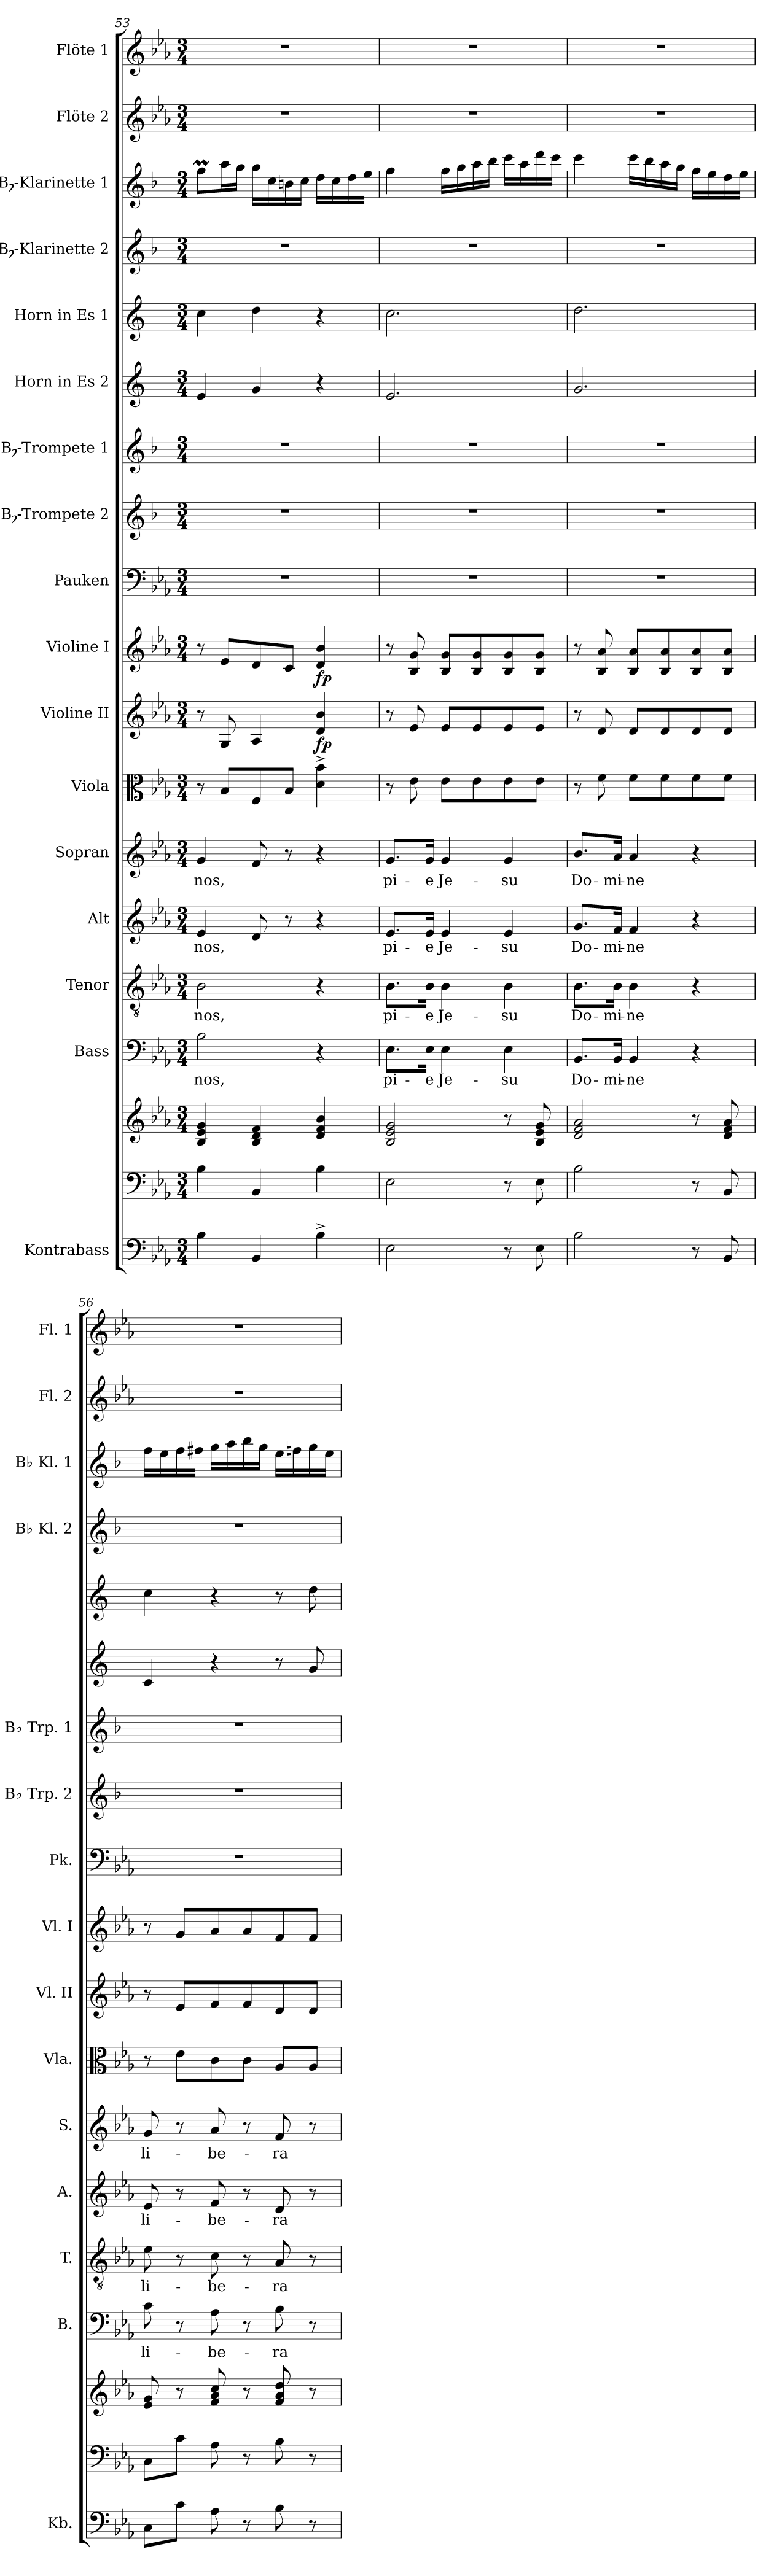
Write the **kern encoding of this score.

**kern	**kern	**kern	**kern	**text	**kern	**text	**kern	**text	**kern	**text	**kern	**kern	**dynam	**kern	**dynam	**kern	**kern	**kern	**kern	**kern	**kern	**kern	**kern	**kern
*part18	*part17	*part17	*part16	*part16	*part15	*part15	*part14	*part14	*part13	*part13	*part12	*part11	*part11	*part10	*part10	*part9	*part8	*part7	*part6	*part5	*part4	*part3	*part2	*part1
*staff19	*staff18	*staff17	*staff16	*staff16	*staff15	*staff15	*staff14	*staff14	*staff13	*staff13	*staff12	*staff11	*staff11	*staff10	*staff10	*staff9	*staff8	*staff7	*staff6	*staff5	*staff4	*staff3	*staff2	*staff1
*I"Kontrabass	*	*	*I"Bass	*	*I"Tenor	*	*I"Alt	*	*I"Sopran	*	*I"Viola	*I"Violine II	*	*I"Violine I	*	*I"Pauken	*I"Bb-Trompete 2	*I"Bb-Trompete 1	*I"Horn in Es 2	*I"Horn in Es 1	*I"Bb-Klarinette 2	*I"Bb-Klarinette 1	*I"Flöte 2	*I"Flöte 1
*I'Kb.	*	*	*I'B.	*	*I'T.	*	*I'A.	*	*I'S.	*	*I'Vla.	*I'Vl. II	*	*I'Vl. I	*	*I'Pk.	*I'Bb Trp. 2	*I'Bb Trp. 1	*	*	*I'Bb Kl. 2	*I'Bb Kl. 1	*I'Fl. 2	*I'Fl. 1
*clefF4	*clefF4	*clefG2	*clefF4	*	*clefGv2	*	*clefG2	*	*clefG2	*	*clefC3	*clefG2	*	*clefG2	*	*clefF4	*clefG2	*clefG2	*clefG2	*clefG2	*clefG2	*clefG2	*clefG2	*clefG2
*ITrd7c12	*	*	*	*	*	*	*	*	*	*	*	*	*	*	*	*	*ITrd1c2	*ITrd1c2	*ITrd5c9	*ITrd5c9	*ITrd1c2	*ITrd1c2	*	*
*k[b-e-a-]	*k[b-e-a-]	*k[b-e-a-]	*k[b-e-a-]	*	*k[b-e-a-]	*	*k[b-e-a-]	*	*k[b-e-a-]	*	*k[b-e-a-]	*k[b-e-a-]	*	*k[b-e-a-]	*	*k[b-e-a-]	*k[b-e-a-]	*k[b-e-a-]	*k[b-e-a-]	*k[b-e-a-]	*k[b-e-a-]	*k[b-e-a-]	*k[b-e-a-]	*k[b-e-a-]
*E-:	*E-:	*E-:	*E-:	*	*E-:	*	*E-:	*	*E-:	*	*E-:	*E-:	*	*E-:	*	*E-:	*E-:	*E-:	*E-:	*E-:	*E-:	*E-:	*E-:	*E-:
*M3/4	*M3/4	*M3/4	*M3/4	*	*M3/4	*	*M3/4	*	*M3/4	*	*M3/4	*M3/4	*	*M3/4	*	*M3/4	*M3/4	*M3/4	*M3/4	*M3/4	*M3/4	*M3/4	*M3/4	*M3/4
=53	=53	=53	=53	=53	=53	=53	=53	=53	=53	=53	=53	=53	=53	=53	=53	=53	=53	=53	=53	=53	=53	=53	=53	=53
!	!	!	!	!LO:LY:b	!	!LO:LY:b	!	!LO:LY:b	!	!LO:LY:b	!	!	!	!	!	!	!	!	!	!	!	!	!	!
4BB-\	4B-\	4B-/ 4e-/ 4g/	2B-\	nos,	2B-\	nos,	4e-/	nos,	4g/	nos,	8r	8r	.	8r	.	2.r	2.r	2.r	4G/	4e-\	2.r	8ee-M\L	2.r	2.r
.	.	.	.	.	.	.	.	.	.	.	8B-/L	8G/	.	8e-/L	.	.	.	.	.	.	.	16gg\L	.	.
.	.	.	.	.	.	.	.	.	.	.	.	.	.	.	.	.	.	.	.	.	.	16ff\JJ	.	.
4BBB-/	4BB-/	4B-/ 4d/ 4f/	.	.	.	.	8d/	.	8f/	.	8F/	4A-/	.	8d/	.	.	.	.	4B-/	4f\	.	16ff\LL	.	.
.	.	.	.	.	.	.	.	.	.	.	.	.	.	.	.	.	.	.	.	.	.	16b-\	.	.
.	.	.	.	.	.	.	8r	.	8r	.	8B-/J	.	.	8c/J	.	.	.	.	.	.	.	16an\	.	.
.	.	.	.	.	.	.	.	.	.	.	.	.	.	.	.	.	.	.	.	.	.	16b-\JJ	.	.
!	!	!	!	!	!	!	!	!	!	!	!	!	!LO:DY:b	!	!LO:DY:b	!	!	!	!	!	!	!	!	!
4BB-^>\	4B-\	4d/ 4f/ 4b-/	4r	.	4r	.	4r	.	4r	.	4d\^> 4b-\^>	4d/ 4b-/	fp	4d/ 4b-/	fp	.	.	.	4r	4r	.	16cc\LL	.	.
.	.	.	.	.	.	.	.	.	.	.	.	.	.	.	.	.	.	.	.	.	.	16b-\	.	.
.	.	.	.	.	.	.	.	.	.	.	.	.	.	.	.	.	.	.	.	.	.	16cc\	.	.
.	.	.	.	.	.	.	.	.	.	.	.	.	.	.	.	.	.	.	.	.	.	16dd\JJ	.	.
=54	=54	=54	=54	=54	=54	=54	=54	=54	=54	=54	=54	=54	=54	=54	=54	=54	=54	=54	=54	=54	=54	=54	=54	=54
!	!	!	!	!LO:LY:b	!	!LO:LY:b	!	!LO:LY:b	!	!LO:LY:b	!	!	!	!	!	!	!	!	!	!	!	!	!	!
2EE-\	2E-\	2B-/ 2e-/ 2g/	8.E-\L	pi-	8.B-\L	pi-	8.e-/L	pi-	8.g/L	pi-	8r	8r	.	8r	.	2.r	2.r	2.r	2.G/	2.e-\	2.r	4ee-\	2.r	2.r
.	.	.	.	.	.	.	.	.	.	.	8e-\	8e-/	.	8B-/ 8g/	.	.	.	.	.	.	.	.	.	.
!	!	!	!	!LO:LY:b	!	!LO:LY:b	!	!LO:LY:b	!	!LO:LY:b	!	!	!	!	!	!	!	!	!	!	!	!	!	!
.	.	.	16E-\Jk	-e	16B-\Jk	-e	16e-/Jk	-e	16g/Jk	-e	.	.	.	.	.	.	.	.	.	.	.	.	.	.
!	!	!	!	!LO:LY:b	!	!LO:LY:b	!	!LO:LY:b	!	!LO:LY:b	!	!	!	!	!	!	!	!	!	!	!	!	!	!
.	.	.	4E-\	Je-	4B-\	Je-	4e-/	Je-	4g/	Je-	8e-\L	8e-/L	.	8B-/ 8g/L	.	.	.	.	.	.	.	16ee-\LL	.	.
.	.	.	.	.	.	.	.	.	.	.	.	.	.	.	.	.	.	.	.	.	.	16ff\	.	.
.	.	.	.	.	.	.	.	.	.	.	8e-\	8e-/	.	8B-/ 8g/	.	.	.	.	.	.	.	16gg\	.	.
.	.	.	.	.	.	.	.	.	.	.	.	.	.	.	.	.	.	.	.	.	.	16aa-\JJ	.	.
!	!	!	!	!LO:LY:b	!	!LO:LY:b	!	!LO:LY:b	!	!LO:LY:b	!	!	!	!	!	!	!	!	!	!	!	!	!	!
8r	8r	8r	4E-\	-su	4B-\	-su	4e-/	-su	4g/	-su	8e-\	8e-/	.	8B-/ 8g/	.	.	.	.	.	.	.	16bb-\LL	.	.
.	.	.	.	.	.	.	.	.	.	.	.	.	.	.	.	.	.	.	.	.	.	16gg\	.	.
8EE-\	8E-\	8B-/ 8e-/ 8g/	.	.	.	.	.	.	.	.	8e-\J	8e-/J	.	8B-/ 8g/J	.	.	.	.	.	.	.	16ccc\	.	.
.	.	.	.	.	.	.	.	.	.	.	.	.	.	.	.	.	.	.	.	.	.	16bb-\JJ	.	.
=55	=55	=55	=55	=55	=55	=55	=55	=55	=55	=55	=55	=55	=55	=55	=55	=55	=55	=55	=55	=55	=55	=55	=55	=55
!	!	!	!	!LO:LY:b	!	!LO:LY:b	!	!LO:LY:b	!	!LO:LY:b	!	!	!	!	!	!	!	!	!	!	!	!	!	!
2BB-\	2B-\	2d/ 2f/ 2a-/	8.BB-/L	Do-	8.B-\L	Do-	8.g/L	Do-	8.b-/L	Do-	8r	8r	.	8r	.	2.r	2.r	2.r	2.B-/	2.f\	2.r	4bb-\	2.r	2.r
.	.	.	.	.	.	.	.	.	.	.	8f\	8d/	.	8B-/ 8a-/	.	.	.	.	.	.	.	.	.	.
!	!	!	!	!LO:LY:b	!	!LO:LY:b	!	!LO:LY:b	!	!LO:LY:b	!	!	!	!	!	!	!	!	!	!	!	!	!	!
.	.	.	16BB-/Jk	-mi-	16B-\Jk	-mi-	16f/Jk	-mi-	16a-/Jk	-mi-	.	.	.	.	.	.	.	.	.	.	.	.	.	.
!	!	!	!	!LO:LY:b	!	!LO:LY:b	!	!LO:LY:b	!	!LO:LY:b	!	!	!	!	!	!	!	!	!	!	!	!	!	!
.	.	.	4BB-/	-ne	4B-\	-ne	4f/	-ne	4a-/	-ne	8f\L	8d/L	.	8B-/ 8a-/L	.	.	.	.	.	.	.	16bb-\LL	.	.
.	.	.	.	.	.	.	.	.	.	.	.	.	.	.	.	.	.	.	.	.	.	16aa-\	.	.
.	.	.	.	.	.	.	.	.	.	.	8f\	8d/	.	8B-/ 8a-/	.	.	.	.	.	.	.	16gg\	.	.
.	.	.	.	.	.	.	.	.	.	.	.	.	.	.	.	.	.	.	.	.	.	16ff\JJ	.	.
8r	8r	8r	4r	.	4r	.	4r	.	4r	.	8f\	8d/	.	8B-/ 8a-/	.	.	.	.	.	.	.	16ee-\LL	.	.
.	.	.	.	.	.	.	.	.	.	.	.	.	.	.	.	.	.	.	.	.	.	16dd\	.	.
8BBB-/	8BB-/	8d/ 8f/ 8a-/	.	.	.	.	.	.	.	.	8f\J	8d/J	.	8B-/ 8a-/J	.	.	.	.	.	.	.	16cc\	.	.
.	.	.	.	.	.	.	.	.	.	.	.	.	.	.	.	.	.	.	.	.	.	16dd\JJ	.	.
!!LO:PB:g=z
=56	=56	=56	=56	=56	=56	=56	=56	=56	=56	=56	=56	=56	=56	=56	=56	=56	=56	=56	=56	=56	=56	=56	=56	=56
!	!	!	!	!LO:LY:b	!	!LO:LY:b	!	!LO:LY:b	!	!LO:LY:b	!	!	!	!	!	!	!	!	!	!	!	!	!	!
8CC\L	8C\L	8e-/ 8g/	8c\	li-	8e-\	li-	8e-/	li-	8g/	li-	8r	8r	.	8r	.	2.r	2.r	2.r	4E-/	4e-\	2.r	16ee-\LL	2.r	2.r
.	.	.	.	.	.	.	.	.	.	.	.	.	.	.	.	.	.	.	.	.	.	16dd\	.	.
8C\J	8c\J	8r	8r	.	8r	.	8r	.	8r	.	8e-\L	8e-/L	.	8g/L	.	.	.	.	.	.	.	16ee-\	.	.
.	.	.	.	.	.	.	.	.	.	.	.	.	.	.	.	.	.	.	.	.	.	16een\JJ	.	.
!	!	!	!	!LO:LY:b	!	!LO:LY:b	!	!LO:LY:b	!	!LO:LY:b	!	!	!	!	!	!	!	!	!	!	!	!	!	!
8AA-\	8A-\	8f/ 8a-/ 8cc/	8A-\	-be-	8c\	-be-	8f/	-be-	8a-/	-be-	8c\	8f/	.	8a-/	.	.	.	.	4r	4r	.	16ff\LL	.	.
.	.	.	.	.	.	.	.	.	.	.	.	.	.	.	.	.	.	.	.	.	.	16gg\	.	.
8r	8r	8r	8r	.	8r	.	8r	.	8r	.	8c\J	8f/	.	8a-/	.	.	.	.	.	.	.	16aa-\	.	.
.	.	.	.	.	.	.	.	.	.	.	.	.	.	.	.	.	.	.	.	.	.	16ff\JJ	.	.
!	!	!	!	!LO:LY:b	!	!LO:LY:b	!	!LO:LY:b	!	!LO:LY:b	!	!	!	!	!	!	!	!	!	!	!	!	!	!
8BB-\	8B-\	8f/ 8a-/ 8dd/	8B-\	-ra	8A-/	-ra-	8d/	-ra	8f/	-ra	8A-/L	8d/	.	8f/	.	.	.	.	8r	8r	.	16dd\LL	.	.
.	.	.	.	.	.	.	.	.	.	.	.	.	.	.	.	.	.	.	.	.	.	16ee-X\	.	.
8r	8r	8r	8r	.	8r	.	8r	.	8r	.	8A-/J	8d/J	.	8f/J	.	.	.	.	8B-/	8f\	.	16ff\	.	.
.	.	.	.	.	.	.	.	.	.	.	.	.	.	.	.	.	.	.	.	.	.	16dd\JJ	.	.
=	=	=	=	=	=	=	=	=	=	=	=	=	=	=	=	=	=	=	=	=	=	=	=	=
*-	*-	*-	*-	*-	*-	*-	*-	*-	*-	*-	*-	*-	*-	*-	*-	*-	*-	*-	*-	*-	*-	*-	*-	*-
